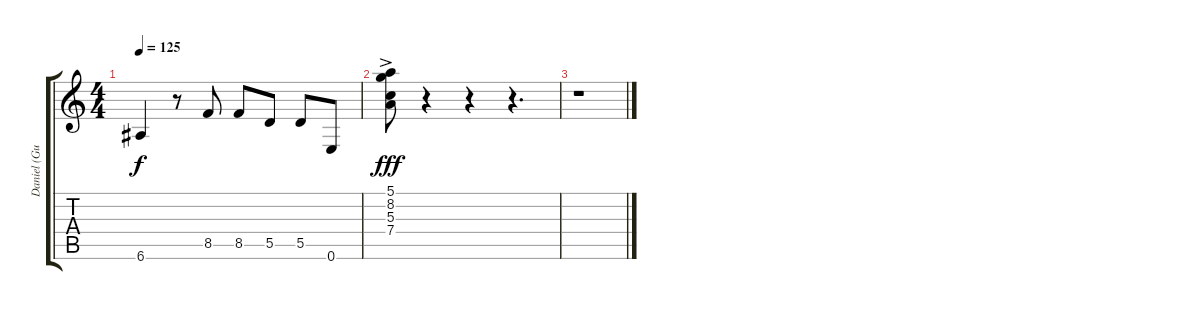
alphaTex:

\track ("Daniel (Guitar)" "Daniel (Gu") {instrument overdrivenguitar}
\staff {score tabs}
\tuning (E4 B3 G3 D3 A2 E2) {hide}
\ts (4 4)
\tempo 125
\clef g2
\ks c
6.6.4{dy f} r.8 8.5.8 8.5.8 5.5.8 5.5.8 0.6.8 |
(5.1{ac} 8.2{ac} 5.3{ac} 7.4{ac}).8{dy fff} r.4 r.4 r.4{d} |
r.1
